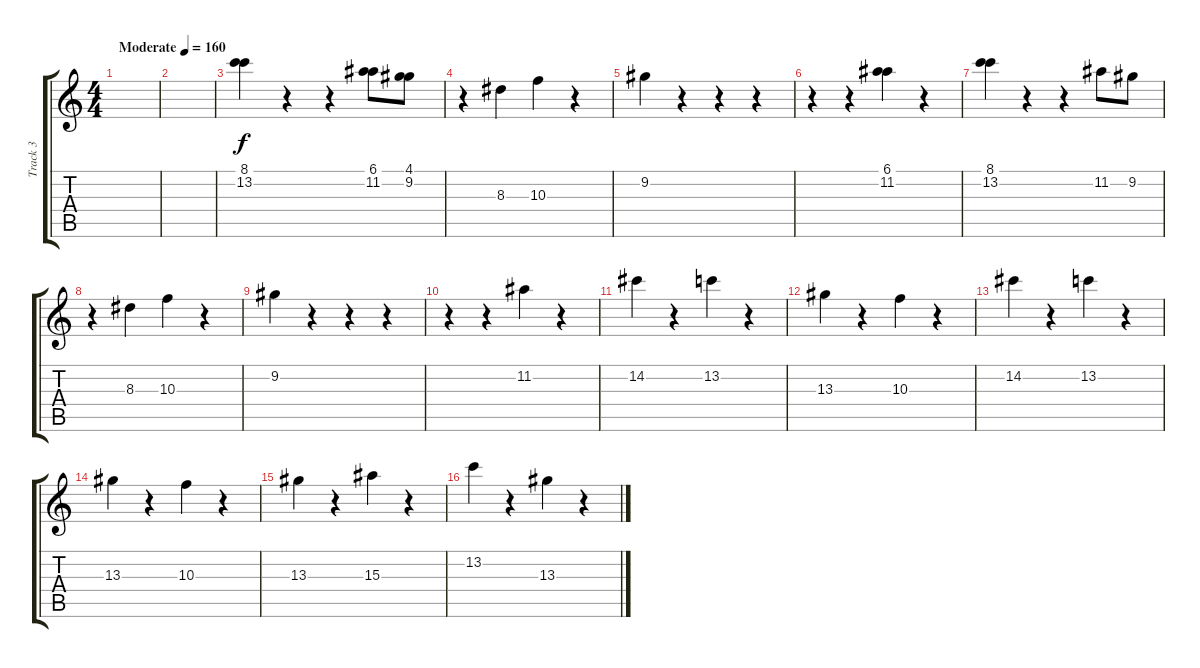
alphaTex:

\track ("Track 3" "Track 3") {instrument acousticguitarsteel}
\staff {score tabs}
\tuning (E4 B3 G3 D3 A2 E2) {hide}
\ts (4 4)
\tempo (160 "Moderate")
\clef g2
\ks c
|
|
(8.1 13.2).4 r.4 r.4 (6.1 11.2).8 (4.1 9.2).8 |
r.4 8.3.4 10.3.4 r.4 |
9.2.4 r.4 r.4 r.4 |
r.4 r.4 (6.1 11.2).4 r.4 |
(8.1 13.2).4 r.4 r.4 11.2.8 9.2.8 |
r.4 8.3.4 10.3.4 r.4 |
9.2.4 r.4 r.4 r.4 |
r.4 r.4 11.2.4 r.4 |
14.2.4 r.4 13.2.4 r.4 |
13.3.4 r.4 10.3.4 r.4 |
14.2.4 r.4 13.2.4 r.4 |
13.3.4 r.4 10.3.4 r.4 |
13.3.4 r.4 15.3.4 r.4 |
13.2.4 r.4 13.3.4 r.4
